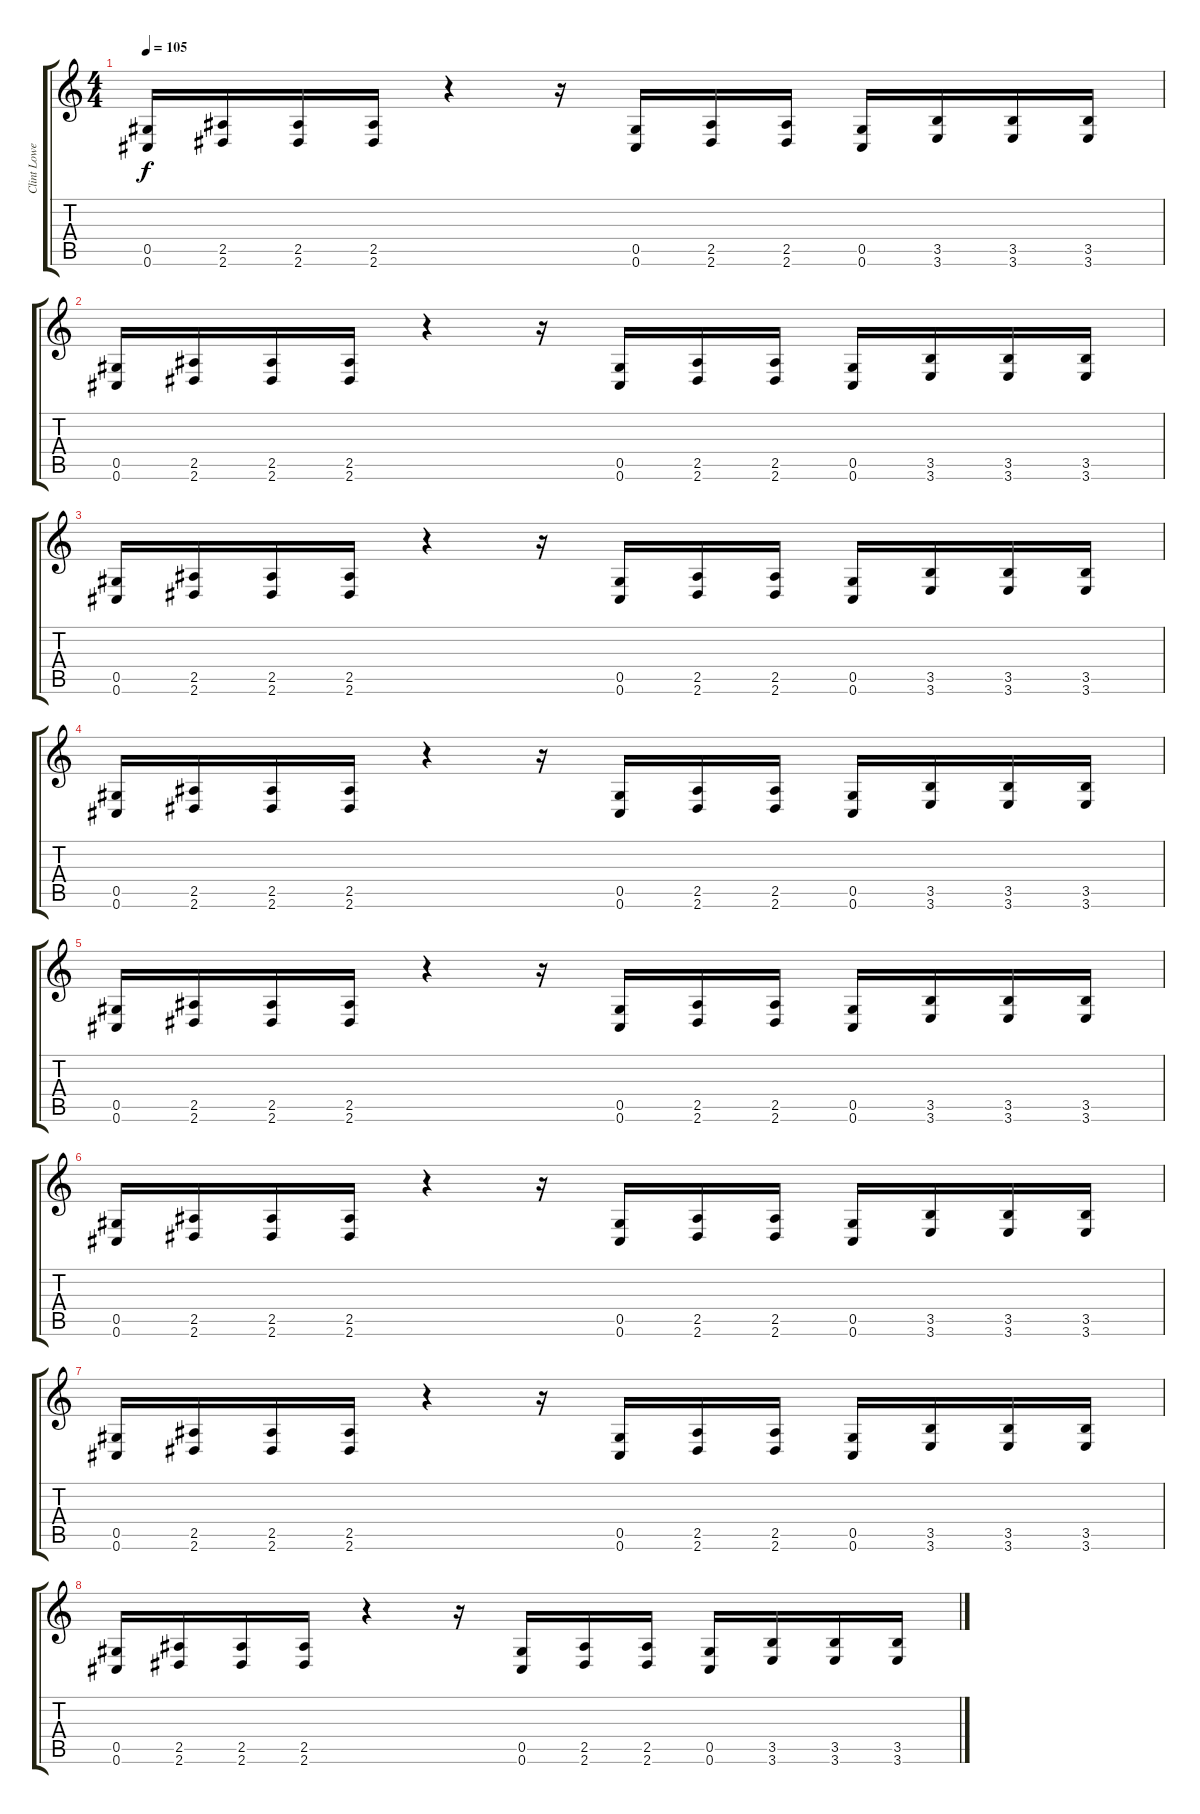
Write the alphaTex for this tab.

\track ("Clint Lowery - Guitar" "Clint Lowe") {instrument distortionguitar}
\staff {score tabs}
\tuning (Eb4 Bb3 Gb3 Db3 Ab2 Db2) {hide}
\ts (4 4)
\tempo 105
\clef g2
\ks c
(0.5 0.6).16{dy f} (2.5 2.6).16 (2.5 2.6).16 (2.5 2.6).16 r.4 r.16 (0.5 0.6).16 (2.5 2.6).16 (2.5 2.6).16 (0.5 0.6).16 (3.5 3.6).16 (3.5 3.6).16 (3.5 3.6).16 |
(0.5 0.6).16 (2.5 2.6).16 (2.5 2.6).16 (2.5 2.6).16 r.4 r.16 (0.5 0.6).16 (2.5 2.6).16 (2.5 2.6).16 (0.5 0.6).16 (3.5 3.6).16 (3.5 3.6).16 (3.5 3.6).16 |
(0.5 0.6).16 (2.5 2.6).16 (2.5 2.6).16 (2.5 2.6).16 r.4 r.16 (0.5 0.6).16 (2.5 2.6).16 (2.5 2.6).16 (0.5 0.6).16 (3.5 3.6).16 (3.5 3.6).16 (3.5 3.6).16 |
(0.5 0.6).16 (2.5 2.6).16 (2.5 2.6).16 (2.5 2.6).16 r.4 r.16 (0.5 0.6).16 (2.5 2.6).16 (2.5 2.6).16 (0.5 0.6).16 (3.5 3.6).16 (3.5 3.6).16 (3.5 3.6).16 |
(0.5 0.6).16 (2.5 2.6).16 (2.5 2.6).16 (2.5 2.6).16 r.4 r.16 (0.5 0.6).16 (2.5 2.6).16 (2.5 2.6).16 (0.5 0.6).16 (3.5 3.6).16 (3.5 3.6).16 (3.5 3.6).16 |
(0.5 0.6).16 (2.5 2.6).16 (2.5 2.6).16 (2.5 2.6).16 r.4 r.16 (0.5 0.6).16 (2.5 2.6).16 (2.5 2.6).16 (0.5 0.6).16 (3.5 3.6).16 (3.5 3.6).16 (3.5 3.6).16 |
(0.5 0.6).16 (2.5 2.6).16 (2.5 2.6).16 (2.5 2.6).16 r.4 r.16 (0.5 0.6).16 (2.5 2.6).16 (2.5 2.6).16 (0.5 0.6).16 (3.5 3.6).16 (3.5 3.6).16 (3.5 3.6).16 |
(0.5 0.6).16 (2.5 2.6).16 (2.5 2.6).16 (2.5 2.6).16 r.4 r.16 (0.5 0.6).16 (2.5 2.6).16 (2.5 2.6).16 (0.5 0.6).16 (3.5 3.6).16 (3.5 3.6).16 (3.5 3.6).16
